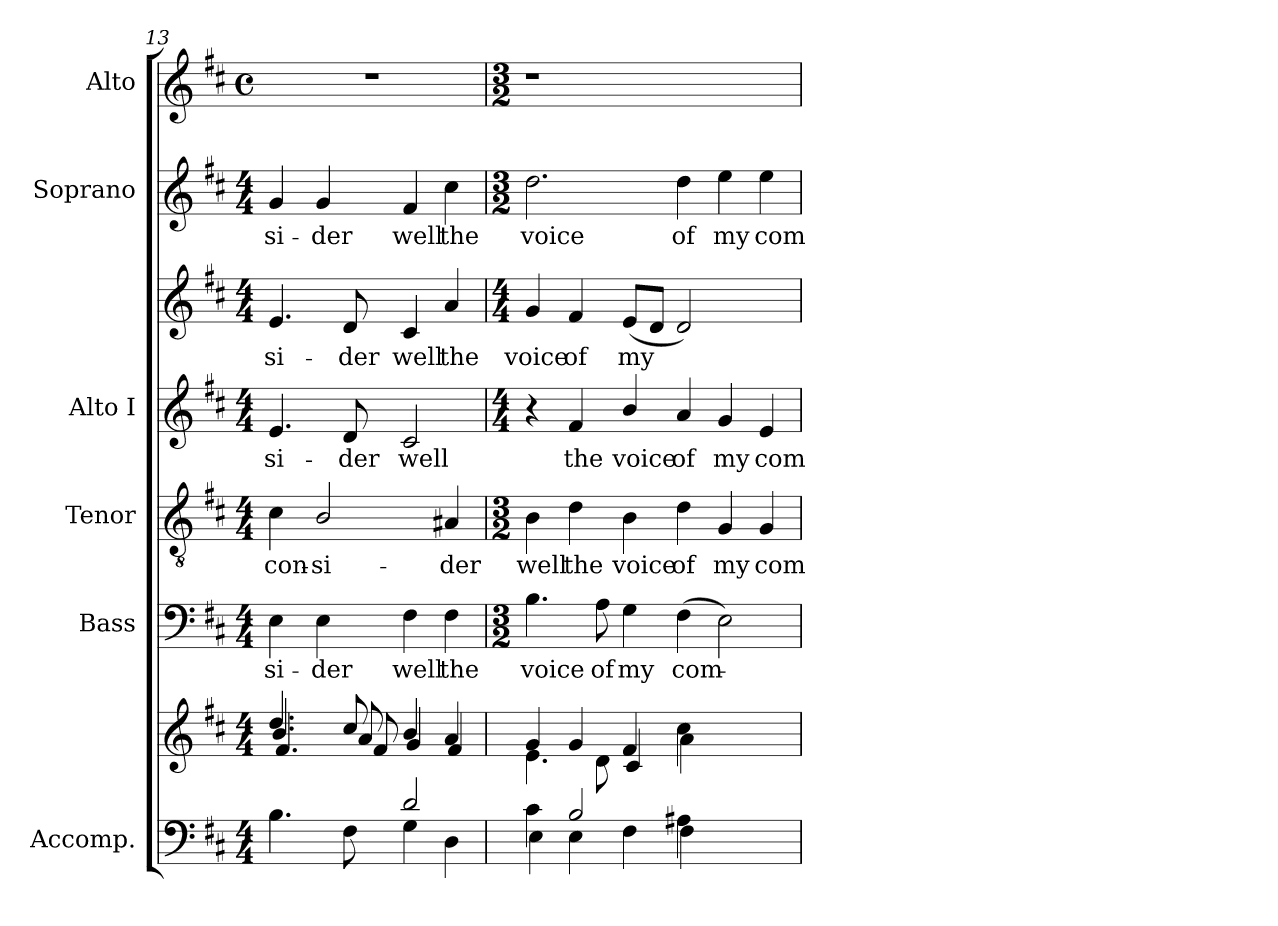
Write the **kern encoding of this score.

**kern	**kern	**kern	**text	**kern	**text	**kern	**text	**kern	**text	**kern	**text	**kern
*part6	*part6	*part5	*part5	*part4	*part4	*part3	*part3	*part3	*part3	*part2	*part2	*part1
*staff8	*staff7	*staff6	*staff6	*staff5	*staff5	*staff4	*staff4	*staff3	*staff3	*staff2	*staff2	*staff1
*I"Accomp.	*	*I"Bass	*	*I"Tenor	*	*I"Alto I	*	*	*	*I"Soprano	*	*I"Alto
*	*	*I'B	*	*I'T	*	*I'A	*	*	*	*I'S	*	*I'A
*clefF4	*clefG2	*clefF4	*	*clefGv2	*	*clefG2	*	*clefG2	*	*clefG2	*	*clefG2
*k[f#c#]	*k[f#c#]	*k[f#c#]	*	*k[f#c#]	*	*k[f#c#]	*	*k[f#c#]	*	*k[f#c#]	*	*k[f#c#]
*D:	*D:	*D:	*	*D:	*	*D:	*	*D:	*	*D:	*	*D:
*M4/4	*M4/4	*M4/4	*	*M4/4	*	*M4/4	*	*M4/4	*	*M4/4	*	*M4/4
*	*	*	*	*	*	*	*	*	*	*	*	*met(c)
=13	=13	=13	=13	=13	=13	=13	=13	=13	=13	=13	=13	=13
*^	*^	*	*	*	*	*	*	*	*	*	*	*
*	*	*	*^	*	*	*	*	*	*	*	*	*	*	*
!	!	!	!	!	!	!LO:LY:b	!	!LO:LY:b	!	!LO:LY:b	!	!LO:LY:b	!	!LO:LY:b	!
2ryy	4.B\	4.dd/	4.b/	4.f#/	4E	-si-	4c#	con-	4.e	si-	4.e	-si-	4g	-si-	1r
!	!	!	!	!	!	!LO:LY:b	!	!LO:LY:b	!	!	!	!	!	!LO:LY:b	!
.	.	.	.	.	4E	-der	2B/	-si-	.	.	.	.	4g	-der	.
!	!	!	!	!	!	!	!	!	!	!LO:LY:b	!	!LO:LY:b	!	!	!
.	8F#\	8cc#/	8a/	8f#	.	.	.	.	8d	-der	8d	-der	.	.	.
!	!	!	!	!	!	!LO:LY:b	!	!	!	!LO:LY:b	!	!LO:LY:b	!	!LO:LY:b	!
2d/	4G\	4b/	4g/	2ryy	4F#	well	.	.	2c#	well	4c#	well	4f#	well	.
!	!	!	!	!	!	!LO:LY:b	!	!LO:LY:b	!	!	!	!LO:LY:b	!	!LO:LY:b	!
.	4D\	4a/	4f#/	.	4F#	the	4A#X	-der	.	.	4a	the	4cc#	the	.
*	*	*v	*v	*v	*	*	*	*	*	*	*	*	*	*	*
=14	=14	=14	=14	=14	=14	=14	=14	=14	=14	=14	=14	=14	=14
*	*	*	*M3/2	*	*M3/2	*	*M4/4	*	*M4/4	*	*M3/2	*	*M3/2
*	*	*^	*	*	*	*	*	*	*	*	*	*	*
!	!	!	!	!	!LO:LY:b	!	!LO:LY:b	!	!	!	!LO:LY:b	!	!LO:LY:b	!LO:N:vis=1
4c#\	4E\	4g/	4.e\	4.B	voice	4B	well	4r	.	4g	voice	2.dd	voice	1.r
!	!	!	!	!	!	!	!LO:LY:b	!	!LO:LY:b	!	!LO:LY:b	!	!	!
2B/	4E\	4g/	.	.	.	4d	the	4f#	the	4f#	of	.	.	.
!	!	!	!	!	!LO:LY:b	!	!	!	!	!	!	!	!	!
.	.	.	8d\	8A	of	.	.	.	.	.	.	.	.	.
!	!	!	!	!	!LO:LY:b	!	!LO:LY:b	!	!LO:LY:b	!	!LO:LY:b	!	!	!
.	4F#\	4f#/	4c#/	4G	my	4B	voice	4b/	voice	(<8eL	my	.	.	.
.	.	.	.	.	.	.	.	.	.	8dJ	.	.	.	.
!	!	!	!	!	!LO:LY:b	!	!LO:LY:b	!	!LO:LY:b	!	!	!	!LO:LY:b	!
4A#X\	4F#\	4cc#\	4a\	(>4F#	com-	4d	of	4a	of	2d)	.	4dd	of	.
!	!	!	!	!	!	!	!LO:LY:b	!	!LO:LY:b	!	!	!	!LO:LY:b	!
2ryy	2ryy	2ryy	2ryy	2E)	.	4G	my	4g	my	.	.	4ee	my	.
!	!	!	!	!	!	!	!LO:LY:b	!	!LO:LY:b	!	!	!	!LO:LY:b	!
.	.	.	.	.	.	4G	com-	4e	com-	4ryy	.	4ee	com-	.
*v	*v	*	*	*	*	*	*	*	*	*	*	*	*	*
*	*v	*v	*	*	*	*	*	*	*	*	*	*	*
=	=	=	=	=	=	=	=	=	=	=	=	=
*-	*-	*-	*-	*-	*-	*-	*-	*-	*-	*-	*-	*-
